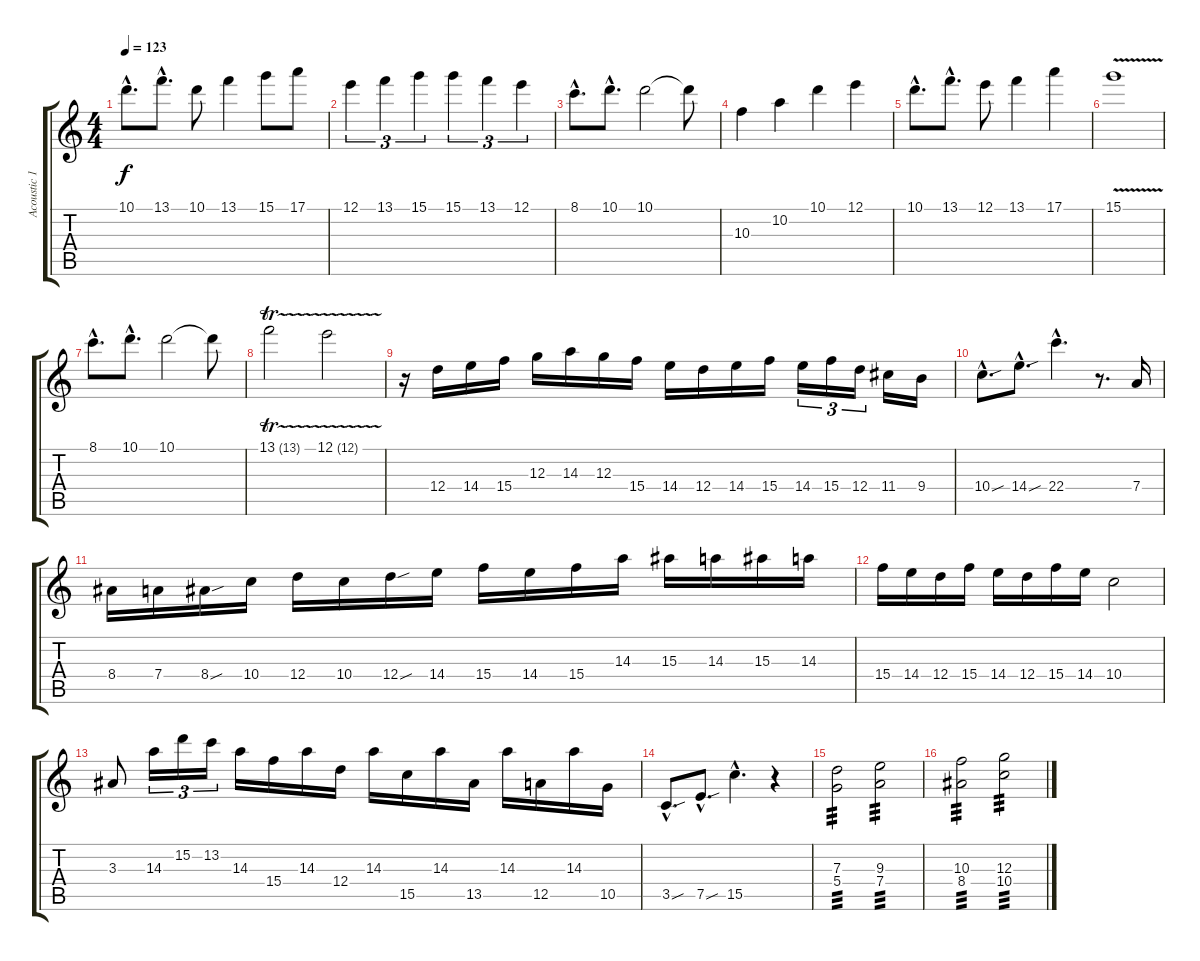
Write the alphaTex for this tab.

\track ("Acoustic 1" "Acoustic 1") {instrument acousticguitarsteel}
\staff {score tabs}
\tuning (E4 B3 G3 D3 A2 D2) {hide}
\ts (4 4)
\tempo 123
\clef g2
\ks c
10.1{hac}.8{d dy f} 13.1{hac}.8{d} 10.1.8 13.1.4 15.1.8 17.1.8 |
12.1.4{tu (3 2)} 13.1.4{tu (3 2)} 15.1.4{tu (3 2)} 15.1.4{tu (3 2)} 13.1.4{tu (3 2)} 12.1.4{tu (3 2)} |
8.1{hac}.8{d} 10.1{hac}.8{d} 10.1.2 10.1{t}.8 |
10.3.4 10.2.4 10.1.4 12.1.4 |
10.1{hac}.8{d} 13.1{hac}.8{d} 12.1.8 13.1.4 17.1.4 |
15.1{v}.1 |
8.1{hac}.8{d} 10.1{hac}.8{d} 10.1.2 10.1{t}.8 |
13.1{tr (13 16)}.2 12.1{tr (12 16)}.2 |
r.16 12.4.16 14.4.16 15.4.16 12.3.16 14.3.16 12.3.16 15.4.16 14.4.16 12.4.16 14.4.16 15.4.16 14.4.16{tu (3 2)} 15.4.16{tu (3 2)} 12.4.16{tu (3 2)} 11.4.16 9.4.16 |
10.4{sou hac}.8{d} 14.4{sou hac}.8{d} 22.4{hac}.4{d} r.8{d} 7.4.16 |
8.4.16 7.4.16 8.4{sou}.16 10.4.16 12.4.16 10.4.16 12.4{sou}.16 14.4.16 15.4.16 14.4.16 15.4.16 14.3.16 15.3.16 14.3.16 15.3.16 14.3.16 |
15.4.16 14.4.16 12.4.16 15.4.16 14.4.16 12.4.16 15.4.16 14.4.16 10.4.2 |
3.3.8 14.3.16{tu (3 2)} 15.2.16{tu (3 2)} 13.2.16{tu (3 2)} 14.3.16 15.4.16 14.3.16 12.4.16 14.3.16 15.5.16 14.3.16 13.5.16 14.3.16 12.5.16 14.3.16 10.5.16 |
3.5{sou hac}.8{d} 7.5{sou hac}.8{d} 15.5{hac}.4{d} r.4 |
(7.3 5.4).2{tp 3} (9.3 7.4).2{tp 3} |
(10.3 8.4).2{tp 3} (12.3 10.4).2{tp 3}
